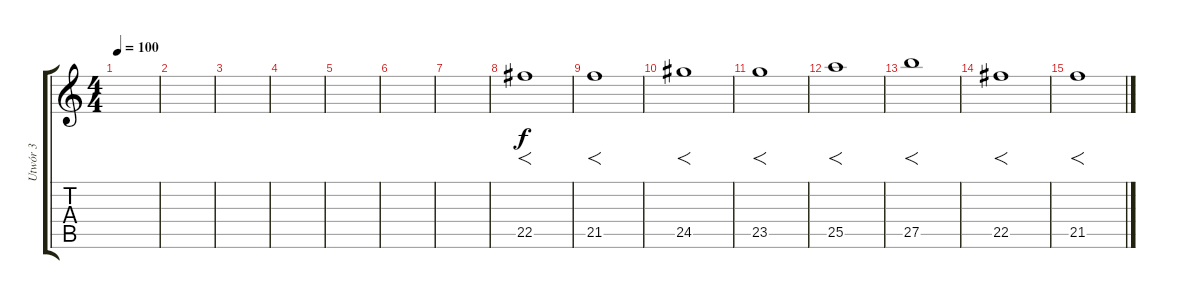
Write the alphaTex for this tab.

\track ("Utwór 3" "Utwór 3") {instrument distortionguitar}
\staff {score tabs}
\tuning (Eb4 Bb3 Gb3 Db3 Ab2 Eb2) {hide}
\ts (4 4)
\tempo 100
\clef g2
\ks c
|
|
|
|
|
|
|
22.5.1{f} |
21.5.1{f} |
24.5.1{f} |
23.5.1{f} |
25.5.1{f} |
27.5.1{f} |
22.5.1{f} |
21.5.1{f}
